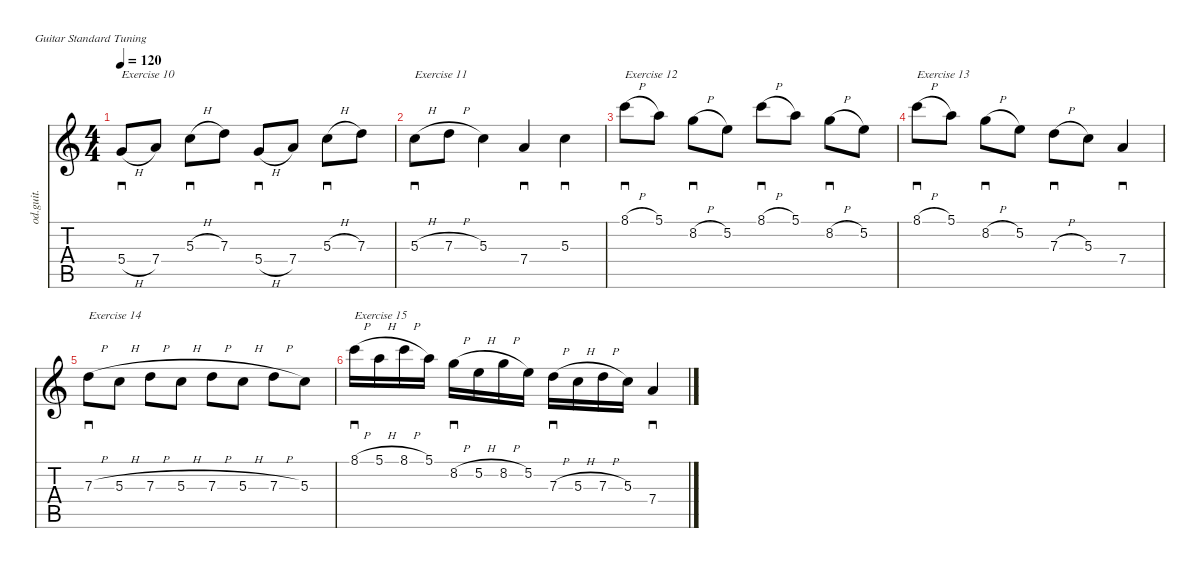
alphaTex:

\defaultSystemsLayout 4
\hideDynamics
\bracketExtendMode nobrackets
\track ("Overdriven Guitar" "od.guit.") {defaultSystemsLayout 2 instrument overdrivenguitar}
\staff {score tabs}
\tuning (E4 B3 G3 D3 A2 E2)
\ts (4 4)
\tempo 120
\clef g2
\scale
0.515184
\ks c
5.4{h}.8{sd txt "Exercise 10" dy mf instrument overdrivenguitar beam Up} 7.4.8{beam Up} 5.3{h}.8{sd beam Down} 7.3.8{beam Down} 5.4{h}.8{sd beam Up} 7.4.8{beam Up} 5.3{h}.8{sd beam Down} 7.3.8{beam Down} |
\scale
0.484816 5.3{h}.8{sd txt "Exercise 11" beam Down} 7.3{h}.8{beam Down} 5.3.4{beam Down} 7.4.4{sd beam Up} 5.3.4{sd beam Down} |
\scale
0.515184 8.1{h}.8{sd txt "Exercise 12" beam Down} 5.1.8{beam Down} 8.2{h}.8{sd beam Down} 5.2.8{beam Down} 8.1{h}.8{sd beam Down} 5.1.8{beam Down} 8.2{h}.8{sd beam Down} 5.2.8{beam Down} |
\scale
0.484816 8.1{h}.8{sd txt "Exercise 13" beam Down} 5.1.8{beam Down} 8.2{h}.8{sd beam Down} 5.2.8{beam Down} 7.3{h}.8{sd beam Down} 5.3.8{beam Down} 7.4.4{sd beam Up} |
\scale
0.515184 7.3{h}.8{sd txt "Exercise 14" beam Down} 5.3{h}.8{beam Down} 7.3{h}.8{beam Down} 5.3{h}.8{beam Down} 7.3{h}.8{beam Down} 5.3{h}.8{beam Down} 7.3{h}.8{beam Down} 5.3.8{beam Down} |
\scale
0.484816 8.1{h}.16{sd txt "Exercise 15" beam Down} 5.1{h}.16{beam Down} 8.1{h}.16{beam Down} 5.1.16{beam Down} 8.2{h}.16{sd beam Down} 5.2{h}.16{beam Down} 8.2{h}.16{beam Down} 5.2.16{beam Down} 7.3{h}.16{sd beam Down} 5.3{h}.16{beam Down} 7.3{h}.16{beam Down} 5.3.16{beam Down} 7.4.4{sd beam Up}
